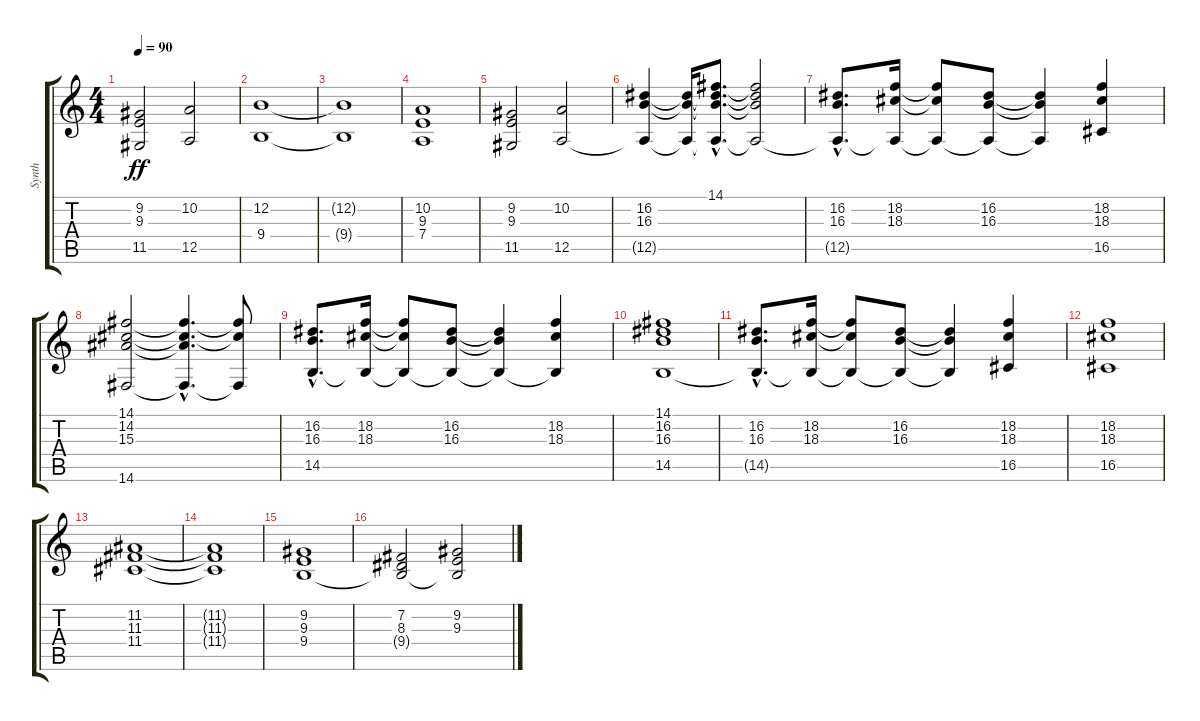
\track ("Synth" "Synth") {instrument synthstrings1}
\staff {score tabs}
\tuning (E4 B3 G3 D3 A2 E2) {hide}
\ts (4 4)
\tempo 90
\clef g2
\ks c
(9.2 9.3 11.5).2{dy ff} (10.2 12.5).2 |
(12.2 9.4).1 |
(12.2{t} 9.4{t}).1 |
(10.2 9.3 7.4).1 |
(9.2 9.3 11.5).2 (10.2 12.5).2 |
(16.2 16.3 12.5{t}).4 (16.2{t} 16.3{t} 12.5{t}).16 (14.1{hac} 16.2{hac t} 16.3{hac t} 12.5{hac t}).8{d} (14.1{t} 16.2{t} 16.3{t} 12.5{t}).2 |
(16.2{hac} 16.3{hac} 12.5{hac t}).8{d} (18.2 18.3 12.5{t}).16 (18.2{t} 18.3{t} 12.5{t}).8 (16.2 16.3 12.5{t}).8 (16.2{t} 16.3{t} 12.5{t}).4 (18.2 18.3 16.5).4 |
(14.1 14.2 15.3 14.6).2 (14.1{hac t} 14.2{hac t} 15.3{hac t} 14.6{hac t}).4{d} (14.1{t} 14.2{t} 14.6{t}).8 |
(16.2{hac} 16.3{hac} 14.5{hac}).8{d} (18.2 18.3 14.5{t}).16 (18.2{t} 18.3{t} 14.5{t}).8 (16.2 16.3 14.5{t}).8 (16.2{t} 16.3{t} 14.5{t}).4 (18.2 18.3 14.5{t}).4 |
(14.1 16.2 16.3 14.5).1 |
(16.2{hac} 16.3{hac} 14.5{hac t}).8{d} (18.2 18.3 14.5{t}).16 (18.2{t} 18.3{t} 14.5{t}).8 (16.2 16.3 14.5{t}).8 (16.2{t} 16.3{t} 14.5{t}).4 (18.2 18.3 16.5).4 |
(18.2 18.3 16.5).1 |
(11.2 11.3 11.4).1 |
(11.2{t} 11.3{t} 11.4{t}).1 |
(9.2 9.3 9.4).1 |
(7.2 8.3 9.4{t}).2 (9.2 9.3 9.4{t}).2
